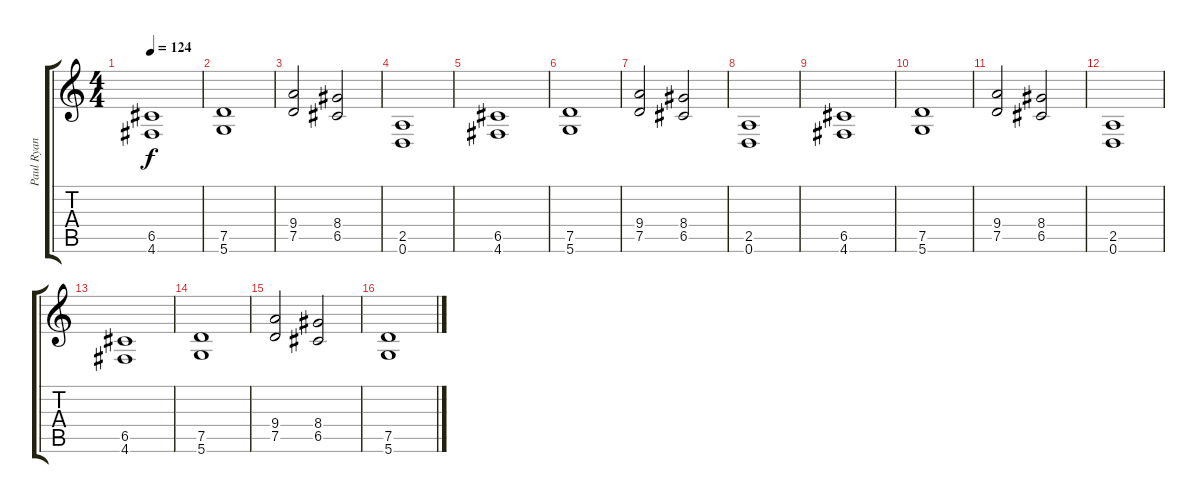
\track ("Paul Ryan (Guitar)" "Paul Ryan ") {instrument distortionguitar}
\staff {score tabs}
\tuning (D4 A3 F3 C3 G2 D2) {hide}
\ts (4 4)
\tempo 124
\clef g2
\ks c
(6.5 4.6).1{dy f} |
(7.5 5.6).1 |
(9.4 7.5).2 (8.4 6.5).2 |
(2.5 0.6).1 |
(6.5 4.6).1 |
(7.5 5.6).1 |
(9.4 7.5).2 (8.4 6.5).2 |
(2.5 0.6).1 |
(6.5 4.6).1 |
(7.5 5.6).1 |
(9.4 7.5).2 (8.4 6.5).2 |
(2.5 0.6).1 |
(6.5 4.6).1 |
(7.5 5.6).1 |
(9.4 7.5).2 (8.4 6.5).2 |
(7.5 5.6).1
